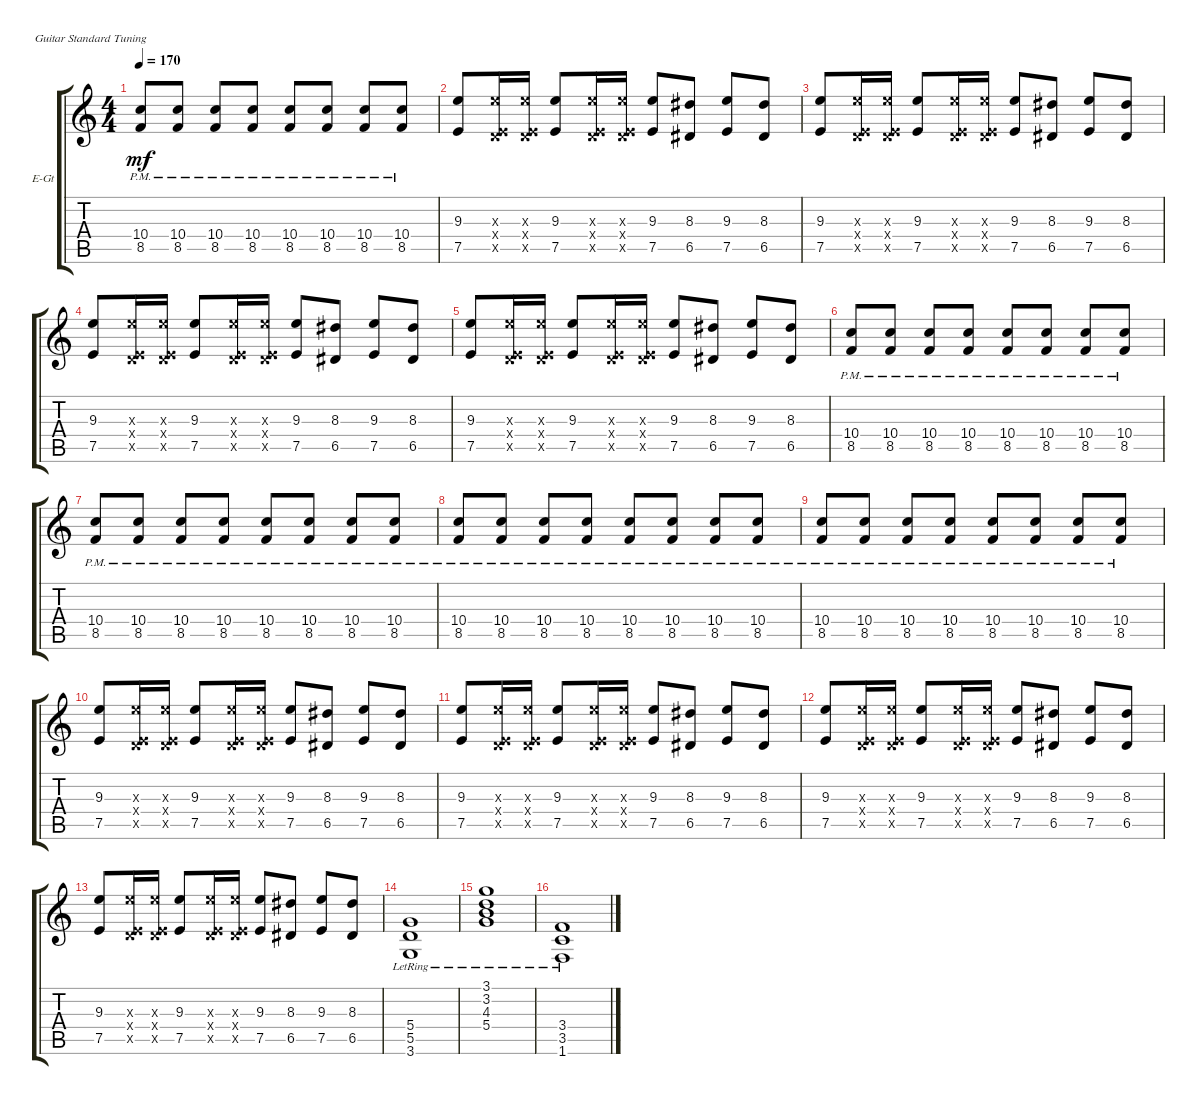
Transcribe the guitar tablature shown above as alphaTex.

\defaultSystemsLayout 4
\bracketExtendMode groupsimilarinstruments
\firstSystemTrackNameOrientation horizontal
\otherSystemsTrackNameOrientation horizontal
\track ("Electric Guitar" "E-Gt") {instrument distortionguitar}
\staff {score tabs}
\tuning (E4 B3 G3 D3 A2 E2)
\ts (4 4)
\tempo 170
\clef g2
\ks c
(8.5{pm} 10.4{pm}).8{dy mf} (8.5{pm} 10.4{pm}).8 (8.5{pm} 10.4{pm}).8 (8.5{pm} 10.4{pm}).8 (8.5{pm} 10.4{pm}).8 (8.5{pm} 10.4{pm}).8 (8.5{pm} 10.4{pm}).8 (8.5{pm} 10.4{pm}).8 |
(7.5 9.3).8 (7.5{x} 9.3{x} 0.4{x}).16 (7.5{x} 9.3{x} 0.4{x}).16 (7.5 9.3).8 (7.5{x} 9.3{x} 0.4{x}).16 (7.5{x} 9.3{x} 0.4{x}).16 (7.5 9.3).8 (6.5 8.3).8 (7.5 9.3).8 (6.5 8.3).8 |
(7.5 9.3).8 (7.5{x} 9.3{x} 0.4{x}).16 (7.5{x} 9.3{x} 0.4{x}).16 (7.5 9.3).8 (7.5{x} 9.3{x} 0.4{x}).16 (7.5{x} 9.3{x} 0.4{x}).16 (7.5 9.3).8 (6.5 8.3).8 (7.5 9.3).8 (6.5 8.3).8 |
(7.5 9.3).8 (7.5{x} 9.3{x} 0.4{x}).16 (7.5{x} 9.3{x} 0.4{x}).16 (7.5 9.3).8 (7.5{x} 9.3{x} 0.4{x}).16 (7.5{x} 9.3{x} 0.4{x}).16 (7.5 9.3).8 (6.5 8.3).8 (7.5 9.3).8 (6.5 8.3).8 |
(7.5 9.3).8 (7.5{x} 9.3{x} 0.4{x}).16 (7.5{x} 9.3{x} 0.4{x}).16 (7.5 9.3).8 (7.5{x} 9.3{x} 0.4{x}).16 (7.5{x} 9.3{x} 0.4{x}).16 (7.5 9.3).8 (6.5 8.3).8 (7.5 9.3).8 (6.5 8.3).8 |
(8.5{pm} 10.4{pm}).8 (8.5{pm} 10.4{pm}).8 (8.5{pm} 10.4{pm}).8 (8.5{pm} 10.4{pm}).8 (8.5{pm} 10.4{pm}).8 (8.5{pm} 10.4{pm}).8 (8.5{pm} 10.4{pm}).8 (8.5{pm} 10.4{pm}).8 |
(8.5{pm} 10.4{pm}).8 (8.5{pm} 10.4{pm}).8 (8.5{pm} 10.4{pm}).8 (8.5{pm} 10.4{pm}).8 (8.5{pm} 10.4{pm}).8 (8.5{pm} 10.4{pm}).8 (8.5{pm} 10.4{pm}).8 (8.5{pm} 10.4{pm}).8 |
(8.5{pm} 10.4{pm}).8 (8.5{pm} 10.4{pm}).8 (8.5{pm} 10.4{pm}).8 (8.5{pm} 10.4{pm}).8 (8.5{pm} 10.4{pm}).8 (8.5{pm} 10.4{pm}).8 (8.5{pm} 10.4{pm}).8 (8.5{pm} 10.4{pm}).8 |
(8.5{pm} 10.4{pm}).8 (8.5{pm} 10.4{pm}).8 (8.5{pm} 10.4{pm}).8 (8.5{pm} 10.4{pm}).8 (8.5{pm} 10.4{pm}).8 (8.5{pm} 10.4{pm}).8 (8.5{pm} 10.4{pm}).8 (8.5{pm} 10.4{pm}).8 |
(7.5 9.3).8 (7.5{x} 9.3{x} 0.4{x}).16 (7.5{x} 9.3{x} 0.4{x}).16 (7.5 9.3).8 (7.5{x} 9.3{x} 0.4{x}).16 (7.5{x} 9.3{x} 0.4{x}).16 (7.5 9.3).8 (6.5 8.3).8 (7.5 9.3).8 (6.5 8.3).8 |
(7.5 9.3).8 (7.5{x} 9.3{x} 0.4{x}).16 (7.5{x} 9.3{x} 0.4{x}).16 (7.5 9.3).8 (7.5{x} 9.3{x} 0.4{x}).16 (7.5{x} 9.3{x} 0.4{x}).16 (7.5 9.3).8 (6.5 8.3).8 (7.5 9.3).8 (6.5 8.3).8 |
(7.5 9.3).8 (7.5{x} 9.3{x} 0.4{x}).16 (7.5{x} 9.3{x} 0.4{x}).16 (7.5 9.3).8 (7.5{x} 9.3{x} 0.4{x}).16 (7.5{x} 9.3{x} 0.4{x}).16 (7.5 9.3).8 (6.5 8.3).8 (7.5 9.3).8 (6.5 8.3).8 |
(7.5 9.3).8 (7.5{x} 9.3{x} 0.4{x}).16 (7.5{x} 9.3{x} 0.4{x}).16 (7.5 9.3).8 (7.5{x} 9.3{x} 0.4{x}).16 (7.5{x} 9.3{x} 0.4{x}).16 (7.5 9.3).8 (6.5 8.3).8 (7.5 9.3).8 (6.5 8.3).8 |
(3.6{lr} 5.5{lr} 5.4{lr}).1 |
(5.4{lr} 4.3{lr} 3.2{lr} 3.1{lr}).1 |
(3.5{lr} 1.6{lr} 3.4{lr}).1
